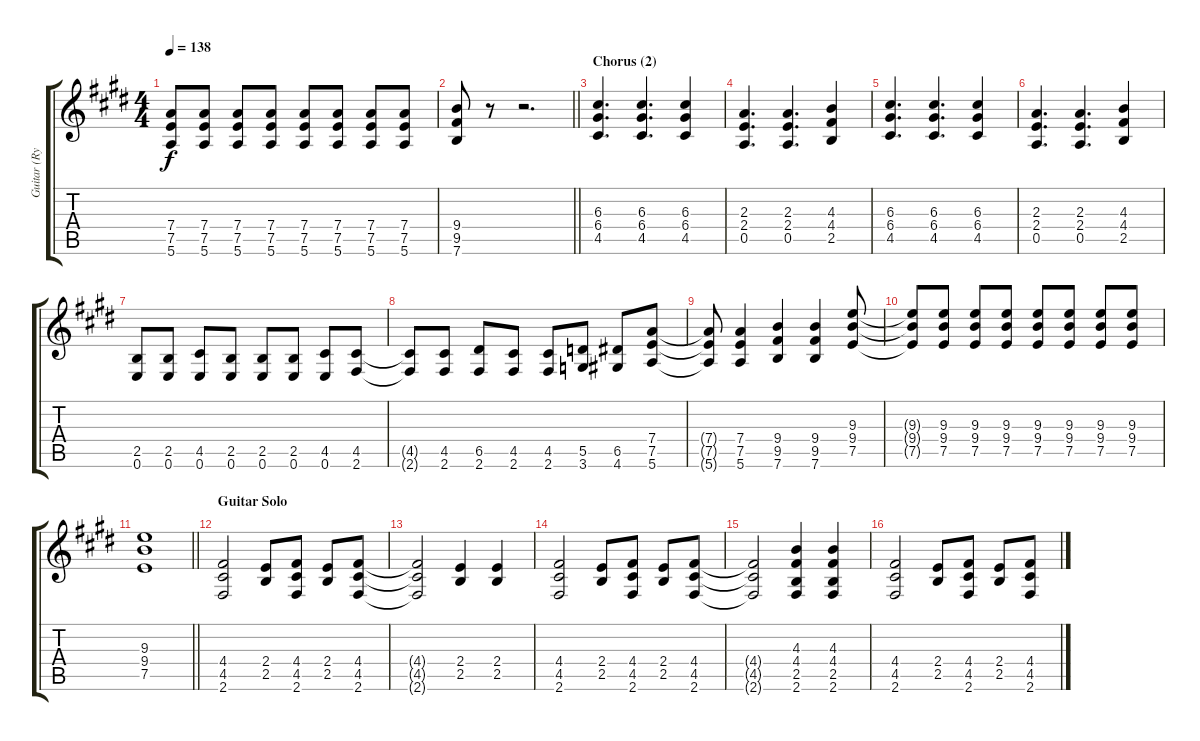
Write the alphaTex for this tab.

\track ("Guitar (Rythym)" "Guitar (Ry") {instrument overdrivenguitar}
\staff {score tabs}
\tuning (E4 B3 G3 D3 A2 E2) {hide}
\ts (4 4)
\tempo 138
\clef g2
\ks e
(7.4{t} 7.5{t} 5.6{t}).8{dy f} (7.4 7.5 5.6).8 (7.4 7.5 5.6).8 (7.4 7.5 5.6).8 (7.4 7.5 5.6).8 (7.4 7.5 5.6).8 (7.4 7.5 5.6).8 (7.4 7.5 5.6).8 |
\barLineRight lightlight
(9.4 9.5 7.6).8 r.8 r.2{d} |
\section ("" "Chorus (2)")
(6.3 6.4 4.5).4{d} (6.3 6.4 4.5).4{d} (6.3 6.4 4.5).4 |
(2.3 2.4 0.5).4{d} (2.3 2.4 0.5).4{d} (4.3 4.4 2.5).4 |
(6.3 6.4 4.5).4{d} (6.3 6.4 4.5).4{d} (6.3 6.4 4.5).4 |
(2.3 2.4 0.5).4{d} (2.3 2.4 0.5).4{d} (4.3 4.4 2.5).4 |
(2.5 0.6).8 (2.5 0.6).8 (4.5 0.6).8 (2.5 0.6).8 (2.5 0.6).8 (2.5 0.6).8 (4.5 0.6).8 (4.5 2.6).8 |
(4.5{t} 2.6{t}).8 (4.5 2.6).8 (6.5 2.6).8 (4.5 2.6).8 (4.5 2.6).8 (5.5 3.6).8 (6.5 4.6).8 (7.4 7.5 5.6).8 |
(7.4{t} 7.5{t} 5.6{t}).8 (7.4 7.5 5.6).4 (9.4 9.5 7.6).4 (9.4 9.5 7.6).4 (9.3 9.4 7.5).8 |
(9.3{t} 9.4{t} 7.5{t}).8 (9.3 9.4 7.5).8 (9.3 9.4 7.5).8 (9.3 9.4 7.5).8 (9.3 9.4 7.5).8 (9.3 9.4 7.5).8 (9.3 9.4 7.5).8 (9.3 9.4 7.5).8 |
\barLineRight lightlight
(9.3 9.4 7.5).1{volume 9} |
\section ("" "Guitar Solo")
(4.4 4.5 2.6).2 (2.4 2.5).8 (4.4 4.5 2.6).8 (2.4 2.5).8 (4.4 4.5 2.6).8 |
(4.4{t} 4.5{t} 2.6{t}).2 (2.4 2.5).4 (2.4 2.5).4 |
(4.4 4.5 2.6).2 (2.4 2.5).8 (4.4 4.5 2.6).8 (2.4 2.5).8 (4.4 4.5 2.6).8 |
(4.4{t} 4.5{t} 2.6{t}).2 (4.3 4.4 2.5 2.6).4 (4.3 4.4 2.5 2.6).4 |
(4.4 4.5 2.6).2 (2.4 2.5).8 (4.4 4.5 2.6).8 (2.4 2.5).8 (4.4 4.5 2.6).8
